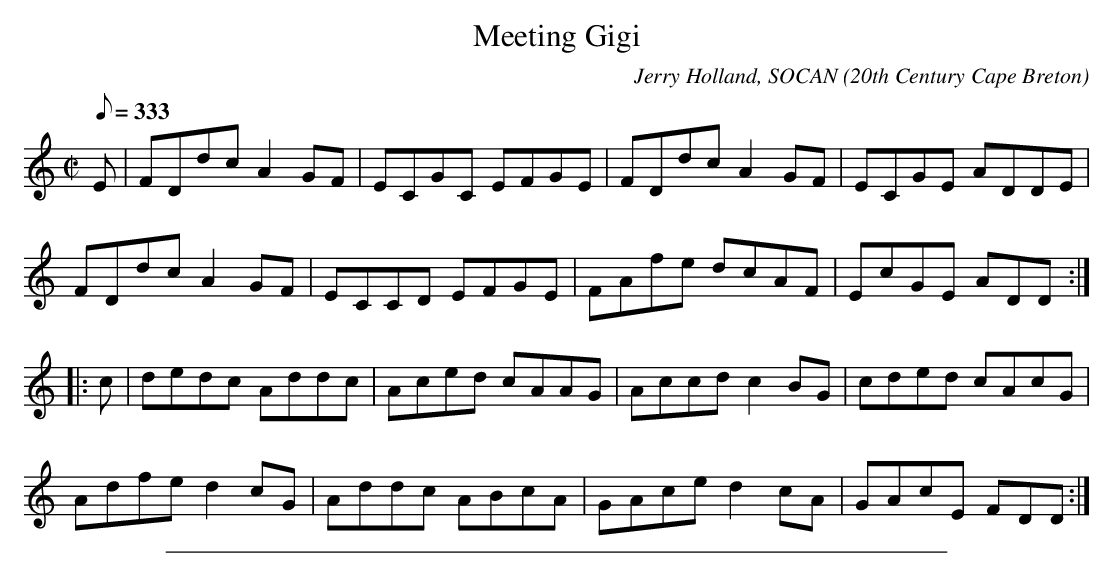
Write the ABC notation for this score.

X:1
T: Meeting Gigi
C:Jerry Holland, SOCAN
O:20th Century Cape Breton
L:1/8
Q:333
M:C|
K:Ddor
E|FDdc A2 GF|ECGC EFGE|FDdc A2 GF|ECGE ADDE|!
FDdc A2 GF|ECCD EFGE|FAfe dcAF|EcGE ADD:|!
|:c|dedc Addc|Aced cAAG|Accd c2 BG|cded cAcG|!
Adfe d2cG|Addc ABcA|GAce d2 cA|GAcE FDD:|]!
